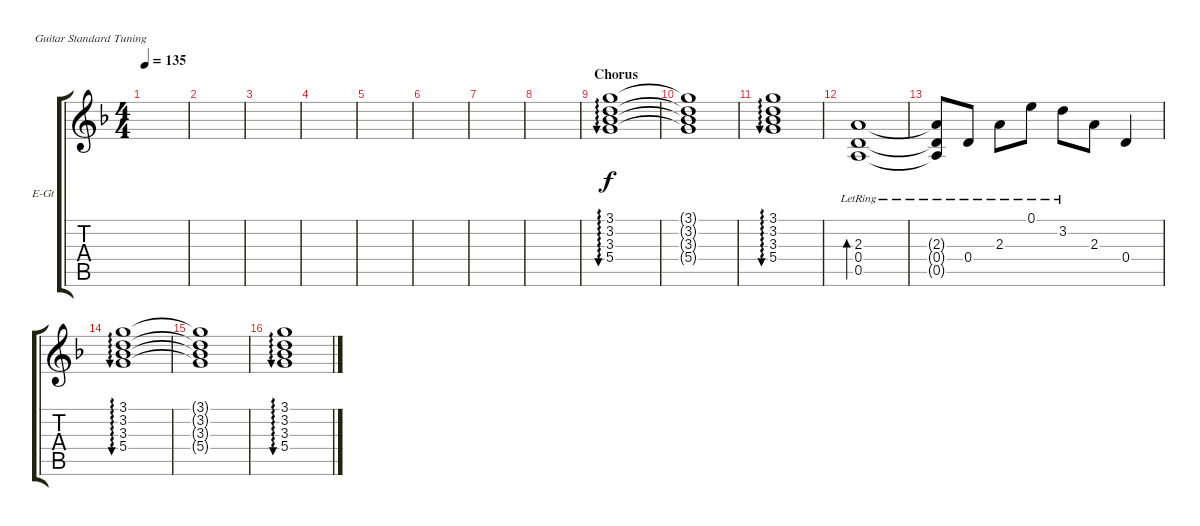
\defaultSystemsLayout 4
\bracketExtendMode groupsimilarinstruments
\firstSystemTrackNameOrientation horizontal
\otherSystemsTrackNameOrientation horizontal
\track ("Electric Guitar" "E-Gt") {instrument distortionguitar}
\staff {score tabs}
\tuning (E4 B3 G3 D3 A2 E2)
\ts (4 4)
\tempo 135
\clef g2
\scale
0.333333
\ks dminor
|
\scale
0.333333 |
\scale
0.333333 |
\scale
0.333333 |
\scale
0.333333 |
\scale
0.333333 |
\scale
0.333333 |
\scale
0.333333 |
\section ("" "Chorus")
\scale
0.333333 (3.1 3.2 3.3 5.4).1{au 0} |
\scale
0.333333 (3.1{t} 3.2{t} 3.3{t} 5.4{t}).1 |
\scale
0.333333 (3.1 3.2 3.3 5.4).1{au 0} |
\scale
0.333333 (0.5{lr} 0.4{lr} 2.3{lr}).1{bd 30} |
(2.3{lr t} 0.4{lr t} 0.5{lr t}).8 0.4{lr}.8 2.3{lr}.8 0.1{lr}.8 3.2{lr}.8 2.3.8 0.4.4 |
\scale
0.333333 (3.1 3.2 3.3 5.4).1{au 0} |
\scale
0.333333 (3.1{t} 3.2{t} 3.3{t} 5.4{t}).1 |
\scale
0.333333 (3.1 3.2 3.3 5.4).1{au 0}
